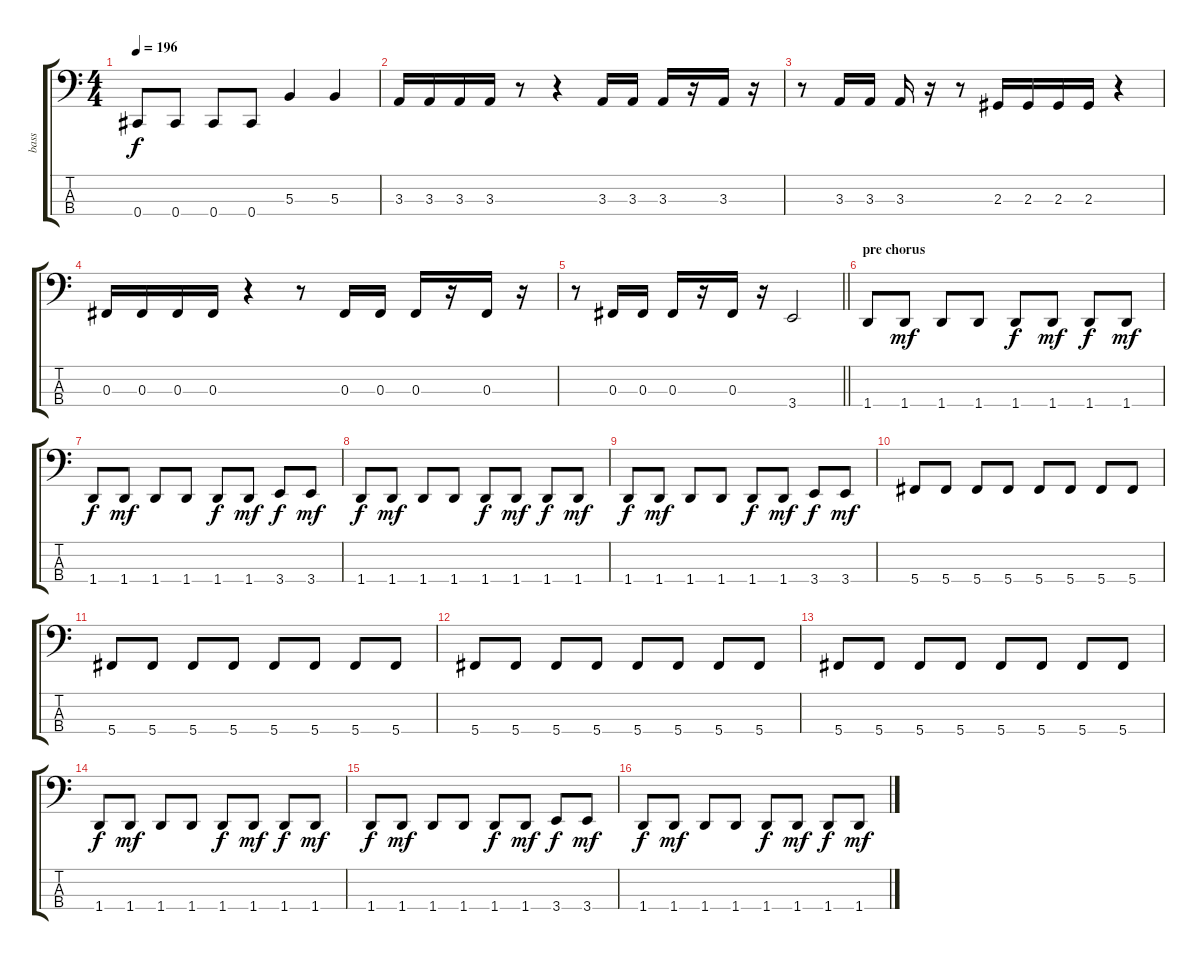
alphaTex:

\track ("bass" "bass") {instrument electricbasspick}
\staff {score tabs}
\tuning (E2 B1 Gb1 Db1) {hide}
\ts (4 4)
\tempo 196
\clef f4
\ks c
0.4.8{dy f} 0.4.8 0.4.8 0.4.8 5.3.4 5.3.4 |
3.3.16 3.3.16 3.3.16 3.3.16 r.8 r.4 3.3.16 3.3.16 3.3.16 r.16 3.3.16 r.16 |
r.8 3.3.16 3.3.16 3.3.16 r.16 r.8 2.3.16 2.3.16 2.3.16 2.3.16 r.4 |
0.3.16 0.3.16 0.3.16 0.3.16 r.4 r.8 0.3.16 0.3.16 0.3.16 r.16 0.3.16 r.16 |
\barLineRight lightlight
r.8 0.3.16 0.3.16 0.3.16 r.16 0.3.16 r.16 3.4.2 |
\section ("" "pre chorus")
1.4.8 1.4.8{dy mf} 1.4.8 1.4.8 1.4.8{dy f} 1.4.8{dy mf} 1.4.8{dy f} 1.4.8{dy mf} |
1.4.8{dy f} 1.4.8{dy mf} 1.4.8 1.4.8 1.4.8{dy f} 1.4.8{dy mf} 3.4.8{dy f} 3.4.8{dy mf} |
1.4.8{dy f} 1.4.8{dy mf} 1.4.8 1.4.8 1.4.8{dy f} 1.4.8{dy mf} 1.4.8{dy f} 1.4.8{dy mf} |
1.4.8{dy f} 1.4.8{dy mf} 1.4.8 1.4.8 1.4.8{dy f} 1.4.8{dy mf} 3.4.8{dy f} 3.4.8{dy mf} |
5.4.8 5.4.8 5.4.8 5.4.8 5.4.8 5.4.8 5.4.8 5.4.8 |
5.4.8 5.4.8 5.4.8 5.4.8 5.4.8 5.4.8 5.4.8 5.4.8 |
5.4.8 5.4.8 5.4.8 5.4.8 5.4.8 5.4.8 5.4.8 5.4.8 |
5.4.8 5.4.8 5.4.8 5.4.8 5.4.8 5.4.8 5.4.8 5.4.8 |
1.4.8{dy f} 1.4.8{dy mf} 1.4.8 1.4.8 1.4.8{dy f} 1.4.8{dy mf} 1.4.8{dy f} 1.4.8{dy mf} |
1.4.8{dy f} 1.4.8{dy mf} 1.4.8 1.4.8 1.4.8{dy f} 1.4.8{dy mf} 3.4.8{dy f} 3.4.8{dy mf} |
1.4.8{dy f} 1.4.8{dy mf} 1.4.8 1.4.8 1.4.8{dy f} 1.4.8{dy mf} 1.4.8{dy f} 1.4.8{dy mf}
